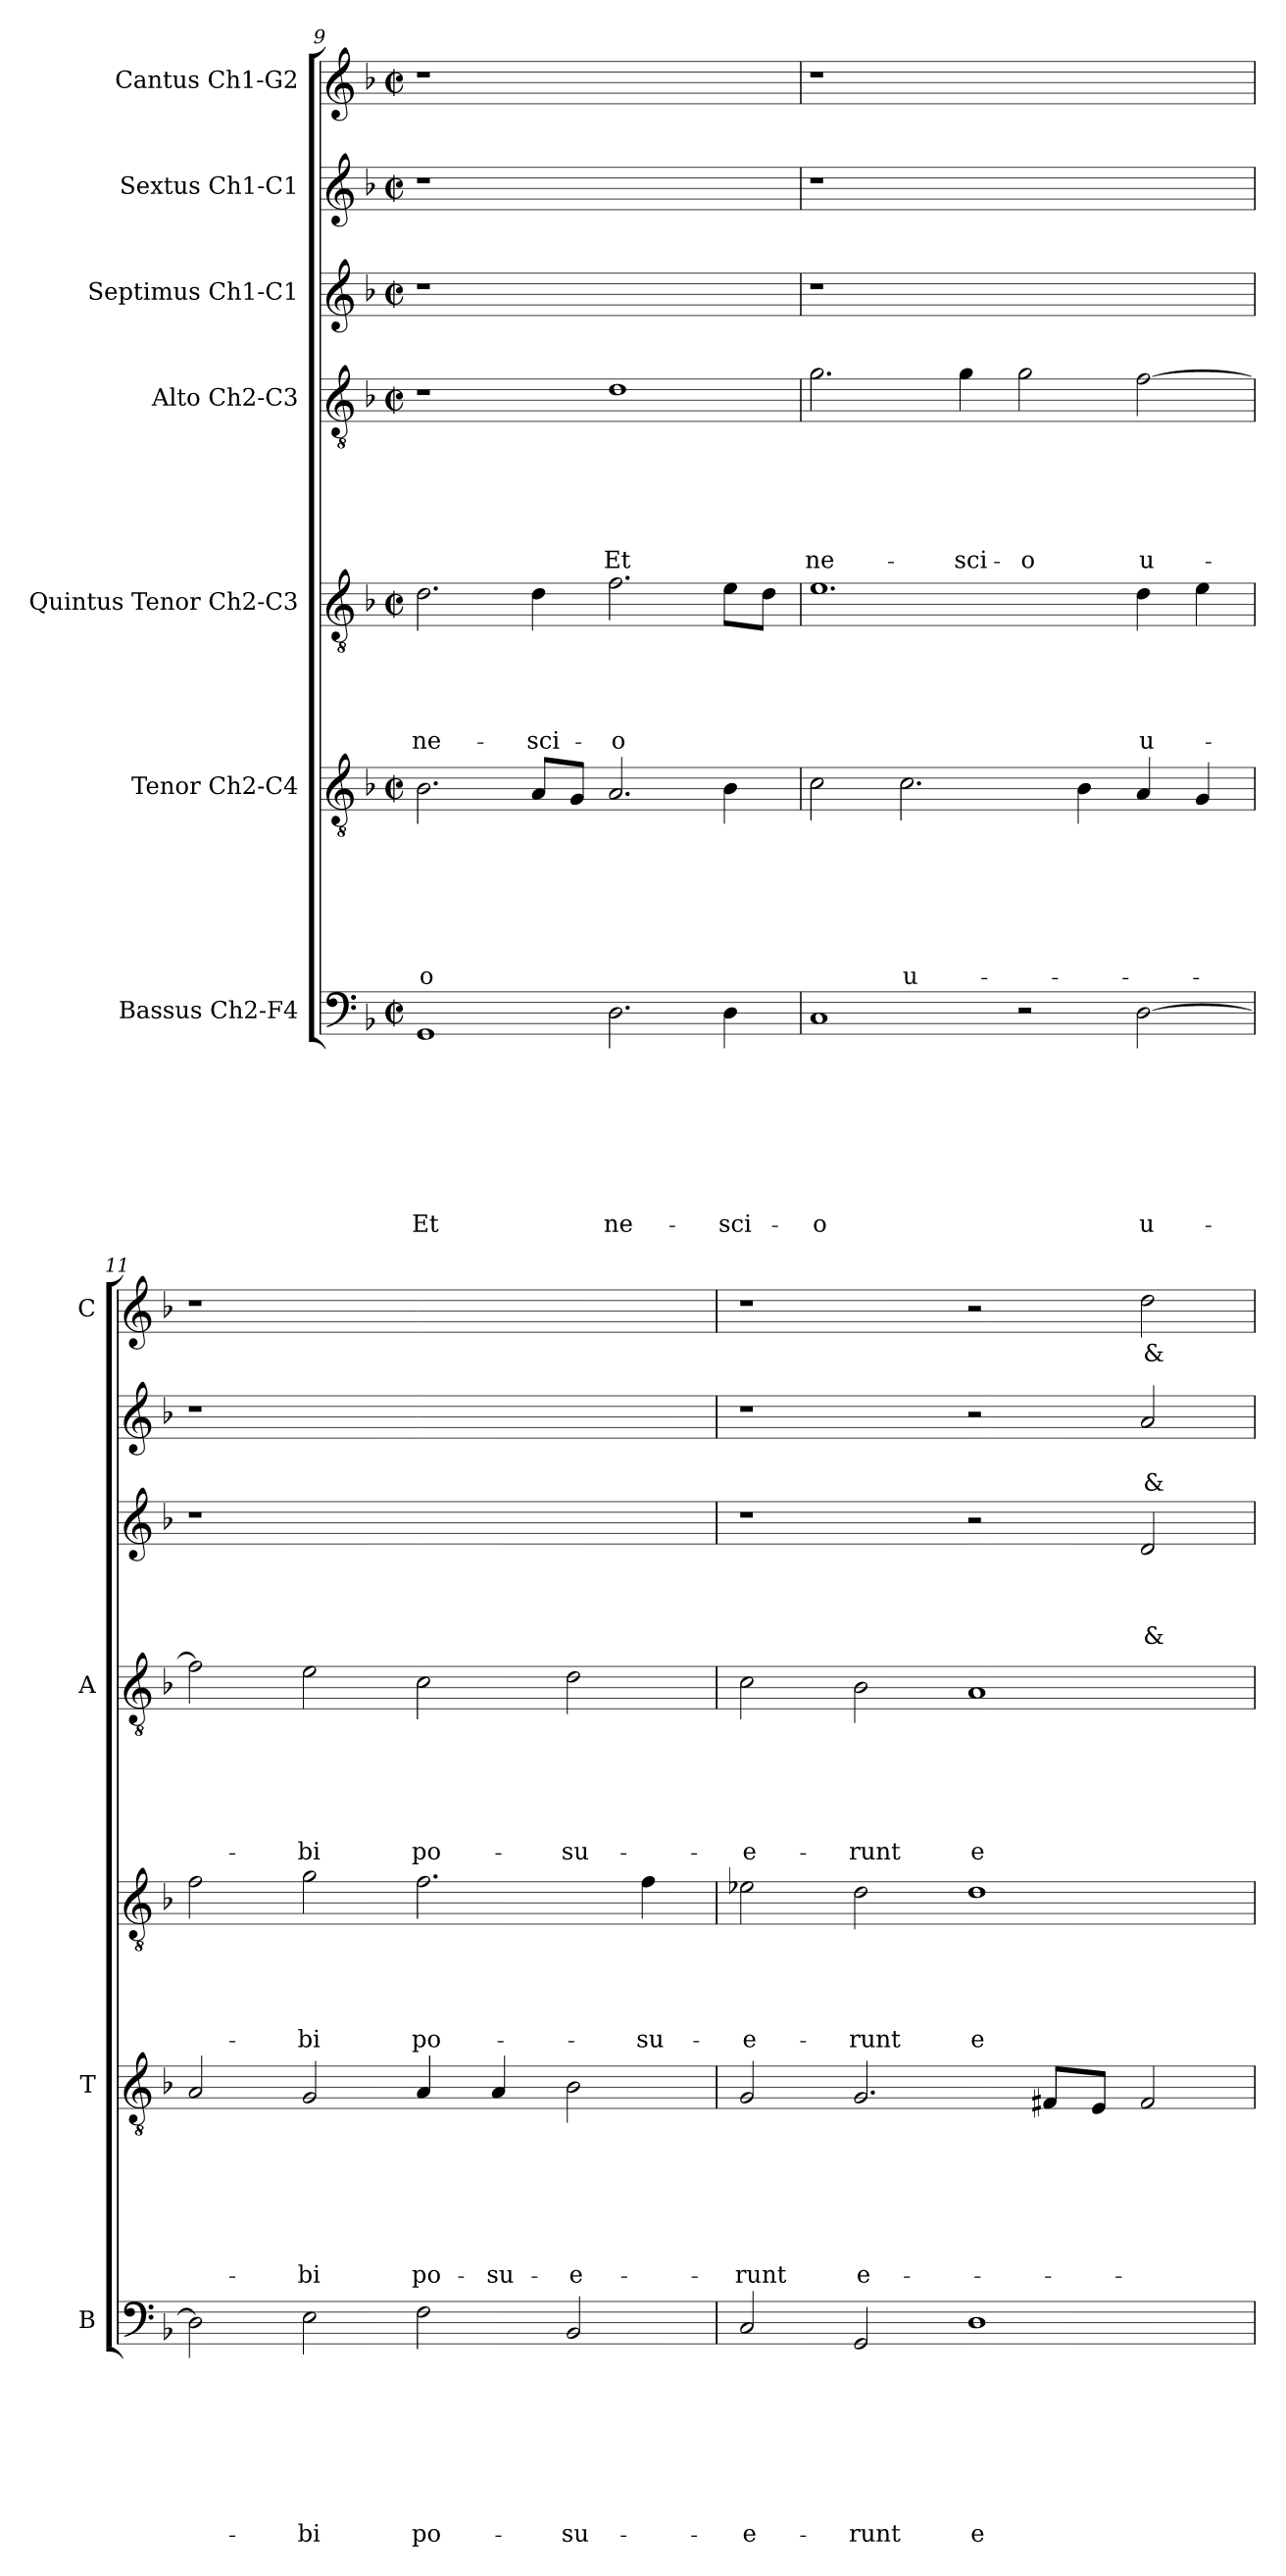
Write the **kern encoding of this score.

**kern	**text	**text	**text	**text	**text	**text	**text	**text	**kern	**text	**text	**text	**text	**text	**text	**text	**kern	**text	**text	**text	**text	**text	**kern	**text	**text	**text	**text	**text	**text	**kern	**text	**text	**text	**text	**kern	**text	**text	**kern	**text
*part7	*part7	*part7	*part7	*part7	*part7	*part7	*part7	*part7	*part6	*part6	*part6	*part6	*part6	*part6	*part6	*part6	*part5	*part5	*part5	*part5	*part5	*part5	*part4	*part4	*part4	*part4	*part4	*part4	*part4	*part3	*part3	*part3	*part3	*part3	*part2	*part2	*part2	*part1	*part1
*staff7	*staff7	*staff7	*staff7	*staff7	*staff7	*staff7	*staff7	*staff7	*staff6	*staff6	*staff6	*staff6	*staff6	*staff6	*staff6	*staff6	*staff5	*staff5	*staff5	*staff5	*staff5	*staff5	*staff4	*staff4	*staff4	*staff4	*staff4	*staff4	*staff4	*staff3	*staff3	*staff3	*staff3	*staff3	*staff2	*staff2	*staff2	*staff1	*staff1
*I"Bassus Ch2-F4	*	*	*	*	*	*	*	*	*I"Tenor Ch2-C4	*	*	*	*	*	*	*	*I"Quintus Tenor Ch2-C3	*	*	*	*	*	*I"Alto Ch2-C3	*	*	*	*	*	*	*I"Septimus Ch1-C1	*	*	*	*	*I"Sextus Ch1-C1	*	*	*I"Cantus Ch1-G2	*
*I'B	*	*	*	*	*	*	*	*	*I'T	*	*	*	*	*	*	*	*	*	*	*	*	*	*I'A	*	*	*	*	*	*	*	*	*	*	*	*	*	*	*I'C	*
*clefF4	*	*	*	*	*	*	*	*	*clefGv2	*	*	*	*	*	*	*	*clefGv2	*	*	*	*	*	*clefGv2	*	*	*	*	*	*	*clefG2	*	*	*	*	*clefG2	*	*	*clefG2	*
*k[b-]	*	*	*	*	*	*	*	*	*k[b-]	*	*	*	*	*	*	*	*k[b-]	*	*	*	*	*	*k[b-]	*	*	*	*	*	*	*k[b-]	*	*	*	*	*k[b-]	*	*	*k[b-]	*
*F:	*	*	*	*	*	*	*	*	*F:	*	*	*	*	*	*	*	*F:	*	*	*	*	*	*F:	*	*	*	*	*	*	*F:	*	*	*	*	*F:	*	*	*F:	*
*M2/2	*	*	*	*	*	*	*	*	*M2/2	*	*	*	*	*	*	*	*M2/2	*	*	*	*	*	*M2/2	*	*	*	*	*	*	*M2/2	*	*	*	*	*M2/2	*	*	*M2/2	*
*met(c|)	*	*	*	*	*	*	*	*	*met(c|)	*	*	*	*	*	*	*	*met(c|)	*	*	*	*	*	*met(c|)	*	*	*	*	*	*	*met(c|)	*	*	*	*	*met(c|)	*	*	*met(c|)	*
=9	=9	=9	=9	=9	=9	=9	=9	=9	=9	=9	=9	=9	=9	=9	=9	=9	=9	=9	=9	=9	=9	=9	=9	=9	=9	=9	=9	=9	=9	=9	=9	=9	=9	=9	=9	=9	=9	=9	=9
!	!	!	!	!	!	!	!	!LO:LY:b	!	!	!	!	!	!	!	!LO:LY:b	!	!	!	!	!	!LO:LY:b	!	!	!	!	!	!	!	!	!	!	!	!	!	!	!	!	!
1GG	.	.	.	.	.	.	.	Et	2.B-\	.	.	.	.	.	.	-o	2.d\	.	.	.	.	ne-	1r	.	.	.	.	.	.	1r	.	.	.	.	1r	.	.	1r	.
!	!	!	!	!	!	!	!	!	!	!	!	!	!	!	!	!	!	!	!	!	!	!LO:LY:b	!	!	!	!	!	!	!	!	!	!	!	!	!	!	!	!	!
.	.	.	.	.	.	.	.	.	8A/L	.	.	.	.	.	.	.	4d\	.	.	.	.	-sci-	.	.	.	.	.	.	.	.	.	.	.	.	.	.	.	.	.
.	.	.	.	.	.	.	.	.	8G/J	.	.	.	.	.	.	.	.	.	.	.	.	.	.	.	.	.	.	.	.	.	.	.	.	.	.	.	.	.	.
!	!	!	!	!	!	!	!	!LO:LY:b	!	!	!	!	!	!	!	!	!	!	!	!	!	!LO:LY:b	!	!	!	!	!	!	!LO:LY:b	!	!	!	!	!	!	!	!	!	!
2.D\	.	.	.	.	.	.	.	ne-	2.A/	.	.	.	.	.	.	.	2.f\	.	.	.	.	-o	1d	.	.	.	.	.	Et	1ryy	.	.	.	.	1ryy	.	.	1ryy	.
!	!	!	!	!	!	!	!	!LO:LY:b	!	!	!	!	!	!	!	!	!	!	!	!	!	!	!	!	!	!	!	!	!	!	!	!	!	!	!	!	!	!	!
4D\	.	.	.	.	.	.	.	-sci-	4B-\	.	.	.	.	.	.	.	8e\L	.	.	.	.	.	.	.	.	.	.	.	.	.	.	.	.	.	.	.	.	.	.
.	.	.	.	.	.	.	.	.	.	.	.	.	.	.	.	.	8d\J	.	.	.	.	.	.	.	.	.	.	.	.	.	.	.	.	.	.	.	.	.	.
=10	=10	=10	=10	=10	=10	=10	=10	=10	=10	=10	=10	=10	=10	=10	=10	=10	=10	=10	=10	=10	=10	=10	=10	=10	=10	=10	=10	=10	=10	=10	=10	=10	=10	=10	=10	=10	=10	=10	=10
!	!	!	!	!	!	!	!	!LO:LY:b	!	!	!	!	!	!	!	!	!	!	!	!	!	!	!	!	!	!	!	!	!LO:LY:b	!	!	!	!	!	!	!	!	!	!
1C	.	.	.	.	.	.	.	-o	2c\	.	.	.	.	.	.	.	1.e	.	.	.	.	.	2.g\	.	.	.	.	.	ne-	1r	.	.	.	.	1r	.	.	1r	.
!	!	!	!	!	!	!	!	!	!	!	!	!	!	!	!	!LO:LY:b	!	!	!	!	!	!	!	!	!	!	!	!	!	!	!	!	!	!	!	!	!	!	!
.	.	.	.	.	.	.	.	.	2.c\	.	.	.	.	.	.	u-	.	.	.	.	.	.	.	.	.	.	.	.	.	.	.	.	.	.	.	.	.	.	.
!	!	!	!	!	!	!	!	!	!	!	!	!	!	!	!	!	!	!	!	!	!	!	!	!	!	!	!	!	!LO:LY:b	!	!	!	!	!	!	!	!	!	!
.	.	.	.	.	.	.	.	.	.	.	.	.	.	.	.	.	.	.	.	.	.	.	4g\	.	.	.	.	.	-sci-	.	.	.	.	.	.	.	.	.	.
!	!	!	!	!	!	!	!	!	!	!	!	!	!	!	!	!	!	!	!	!	!	!	!	!	!	!	!	!	!LO:LY:b	!	!	!	!	!	!	!	!	!	!
2r	.	.	.	.	.	.	.	.	.	.	.	.	.	.	.	.	.	.	.	.	.	.	2g\	.	.	.	.	.	-o	1ryy	.	.	.	.	1ryy	.	.	1ryy	.
.	.	.	.	.	.	.	.	.	4B-\	.	.	.	.	.	.	.	.	.	.	.	.	.	.	.	.	.	.	.	.	.	.	.	.	.	.	.	.	.	.
!	!	!	!	!	!	!	!	!LO:LY:b	!	!	!	!	!	!	!	!	!	!	!	!	!	!LO:LY:b	!	!	!	!	!	!	!LO:LY:b	!	!	!	!	!	!	!	!	!	!
[2D\	.	.	.	.	.	.	.	u-	4A/	.	.	.	.	.	.	.	4d\	.	.	.	.	u-	[2f\	.	.	.	.	.	u-	.	.	.	.	.	.	.	.	.	.
.	.	.	.	.	.	.	.	.	4G/	.	.	.	.	.	.	.	4e\	.	.	.	.	.	.	.	.	.	.	.	.	.	.	.	.	.	.	.	.	.	.
!!LO:PB:g=z
=11	=11	=11	=11	=11	=11	=11	=11	=11	=11	=11	=11	=11	=11	=11	=11	=11	=11	=11	=11	=11	=11	=11	=11	=11	=11	=11	=11	=11	=11	=11	=11	=11	=11	=11	=11	=11	=11	=11	=11
2D\]	.	.	.	.	.	.	.	.	2A/	.	.	.	.	.	.	.	2f\	.	.	.	.	.	2f\]	.	.	.	.	.	.	1r	.	.	.	.	1r	.	.	1r	.
!	!	!	!	!	!	!	!	!LO:LY:b	!	!	!	!	!	!	!	!LO:LY:b	!	!	!	!	!	!LO:LY:b	!	!	!	!	!	!	!LO:LY:b	!	!	!	!	!	!	!	!	!	!
2E\	.	.	.	.	.	.	.	-bi	2G/	.	.	.	.	.	.	-bi	2g\	.	.	.	.	-bi	2e\	.	.	.	.	.	-bi	.	.	.	.	.	.	.	.	.	.
!	!	!	!	!	!	!	!	!LO:LY:b	!	!	!	!	!	!	!	!LO:LY:b	!	!	!	!	!	!LO:LY:b	!	!	!	!	!	!	!LO:LY:b	!	!	!	!	!	!	!	!	!	!
2F\	.	.	.	.	.	.	.	po-	4A/	.	.	.	.	.	.	po-	2.f\	.	.	.	.	po-	2c\	.	.	.	.	.	po-	1ryy	.	.	.	.	1ryy	.	.	1ryy	.
!	!	!	!	!	!	!	!	!	!	!	!	!	!	!	!	!LO:LY:b	!	!	!	!	!	!	!	!	!	!	!	!	!	!	!	!	!	!	!	!	!	!	!
.	.	.	.	.	.	.	.	.	4A/	.	.	.	.	.	.	-su-	.	.	.	.	.	.	.	.	.	.	.	.	.	.	.	.	.	.	.	.	.	.	.
!	!	!	!	!	!	!	!	!LO:LY:b	!	!	!	!	!	!	!	!LO:LY:b	!	!	!	!	!	!	!	!	!	!	!	!	!LO:LY:b	!	!	!	!	!	!	!	!	!	!
2BB-/	.	.	.	.	.	.	.	-su-	2B-\	.	.	.	.	.	.	-e-	.	.	.	.	.	.	2d\	.	.	.	.	.	-su-	.	.	.	.	.	.	.	.	.	.
!	!	!	!	!	!	!	!	!	!	!	!	!	!	!	!	!	!	!	!	!	!	!LO:LY:b	!	!	!	!	!	!	!	!	!	!	!	!	!	!	!	!	!
.	.	.	.	.	.	.	.	.	.	.	.	.	.	.	.	.	4f\	.	.	.	.	-su-	.	.	.	.	.	.	.	.	.	.	.	.	.	.	.	.	.
=12	=12	=12	=12	=12	=12	=12	=12	=12	=12	=12	=12	=12	=12	=12	=12	=12	=12	=12	=12	=12	=12	=12	=12	=12	=12	=12	=12	=12	=12	=12	=12	=12	=12	=12	=12	=12	=12	=12	=12
!	!	!	!	!	!	!	!	!LO:LY:b	!	!	!	!	!	!	!	!LO:LY:b	!	!	!	!	!	!LO:LY:b	!	!	!	!	!	!	!LO:LY:b	!	!	!	!	!	!	!	!	!	!
2C/	.	.	.	.	.	.	.	-e-	2G/	.	.	.	.	.	.	-runt	2e-X\	.	.	.	.	-e-	2c\	.	.	.	.	.	-e-	1r	.	.	.	.	1r	.	.	1r	.
!	!	!	!	!	!	!	!	!LO:LY:b	!	!	!	!	!	!	!	!LO:LY:b	!	!	!	!	!	!LO:LY:b	!	!	!	!	!	!	!LO:LY:b	!	!	!	!	!	!	!	!	!	!
2GG/	.	.	.	.	.	.	.	-runt	2.G/	.	.	.	.	.	.	e-	2d\	.	.	.	.	-runt	2B-\	.	.	.	.	.	-runt	.	.	.	.	.	.	.	.	.	.
!	!	!	!	!	!	!	!	!LO:LY:b	!	!	!	!	!	!	!	!	!	!	!	!	!	!LO:LY:b	!	!	!	!	!	!	!LO:LY:b	!	!	!	!	!	!	!	!	!	!
1D	.	.	.	.	.	.	.	e-	.	.	.	.	.	.	.	.	1d	.	.	.	.	e-	1A	.	.	.	.	.	e-	2r	.	.	.	.	2r	.	.	2r	.
.	.	.	.	.	.	.	.	.	8F#X/L	.	.	.	.	.	.	.	.	.	.	.	.	.	.	.	.	.	.	.	.	.	.	.	.	.	.	.	.	.	.
.	.	.	.	.	.	.	.	.	8E/J	.	.	.	.	.	.	.	.	.	.	.	.	.	.	.	.	.	.	.	.	.	.	.	.	.	.	.	.	.	.
!	!	!	!	!	!	!	!	!	!	!	!	!	!	!	!	!	!	!	!	!	!	!	!	!	!	!	!	!	!	!	!	!	!	!LO:LY:b	!	!	!LO:LY:b	!	!LO:LY:b
.	.	.	.	.	.	.	.	.	2F#/	.	.	.	.	.	.	.	.	.	.	.	.	.	.	.	.	.	.	.	.	2d/	.	.	.	&	2a/	.	&	2dd\	&
=	=	=	=	=	=	=	=	=	=	=	=	=	=	=	=	=	=	=	=	=	=	=	=	=	=	=	=	=	=	=	=	=	=	=	=	=	=	=	=
*-	*-	*-	*-	*-	*-	*-	*-	*-	*-	*-	*-	*-	*-	*-	*-	*-	*-	*-	*-	*-	*-	*-	*-	*-	*-	*-	*-	*-	*-	*-	*-	*-	*-	*-	*-	*-	*-	*-	*-
